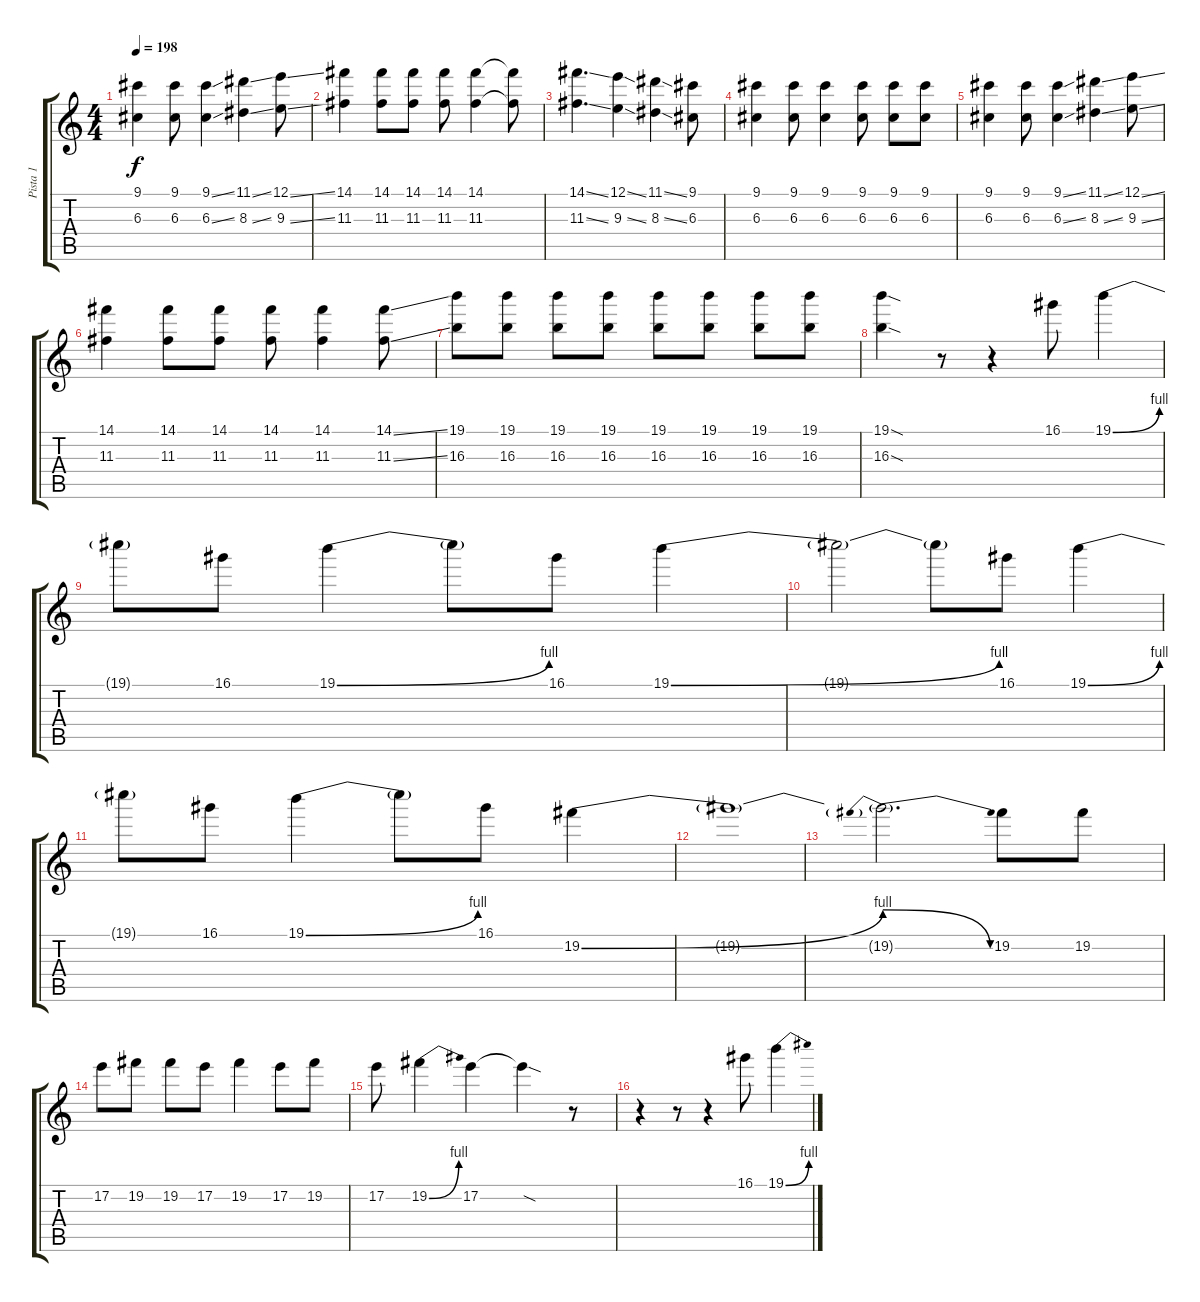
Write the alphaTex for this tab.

\track ("Pista 1" "Pista 1") {instrument distortionguitar}
\staff {score tabs}
\tuning (E4 B3 G3 D3 A2 E2) {hide}
\ts (4 4)
\tempo 198
\clef g2
\ks c
(9.1 6.3).4{dy f} (9.1 6.3).8 (9.1{ss} 6.3{ss}).4 (11.1{ss} 8.3{ss}).4 (12.1{ss} 9.3{ss}).8 |
(14.1 11.3).4 (14.1 11.3).8 (14.1 11.3).8 (14.1 11.3).8 (14.1 11.3).4 (14.1{t} 11.3{t}).8 |
(14.1{ss} 11.3{ss}).4{d} (12.1{ss} 9.3{ss}).4 (11.1{ss} 8.3{ss}).4 (9.1 6.3).8 |
(9.1 6.3).4 (9.1 6.3).8 (9.1 6.3).4 (9.1 6.3).8 (9.1 6.3).8 (9.1 6.3).8 |
(9.1 6.3).4 (9.1 6.3).8 (9.1{ss} 6.3{ss}).4 (11.1{ss} 8.3{ss}).4 (12.1{ss} 9.3{ss}).8 |
(14.1 11.3).4 (14.1 11.3).8 (14.1 11.3).8 (14.1 11.3).8 (14.1 11.3).4 (14.1{ss} 11.3{ss}).8 |
(19.1 16.3).8 (19.1 16.3).8 (19.1 16.3).8 (19.1 16.3).8 (19.1 16.3).8 (19.1 16.3).8 (19.1 16.3).8 (19.1 16.3).8 |
(19.1{sod} 16.3{sod}).4 r.8 r.4 16.1.8 19.1{be (bend 0 0 60 4)}.4 |
19.1{t}.8 16.1.8 19.1{be (bend 0 0 60 4)}.4 19.1{t}.8 16.1.8 19.1{be (bend 0 0 60 4)}.4 |
19.1{t}.2 19.1{t}.8 16.1.8 19.1{be (bend 0 0 60 4)}.4 |
19.1{t}.8 16.1.8 19.1{be (bend 0 0 60 4)}.4 19.1{t}.8 16.1.8 19.2{be (bend 0 0 60 4)}.4 |
19.2{t}.1 |
19.2{be (prebendrelease 0 4 60 0) t}.2{d} 19.2.8 19.2.8 |
17.2.8 19.2.8 19.2.8 17.2.8 19.2.4 17.2.8 19.2.8 |
17.2.8 19.2{be (bend 0 0 60 4)}.4 17.2.4 17.2{sod t}.4 r.8 |
r.4 r.8 r.4 16.1.8 19.1{be (bend 0 0 60 4)}.4
